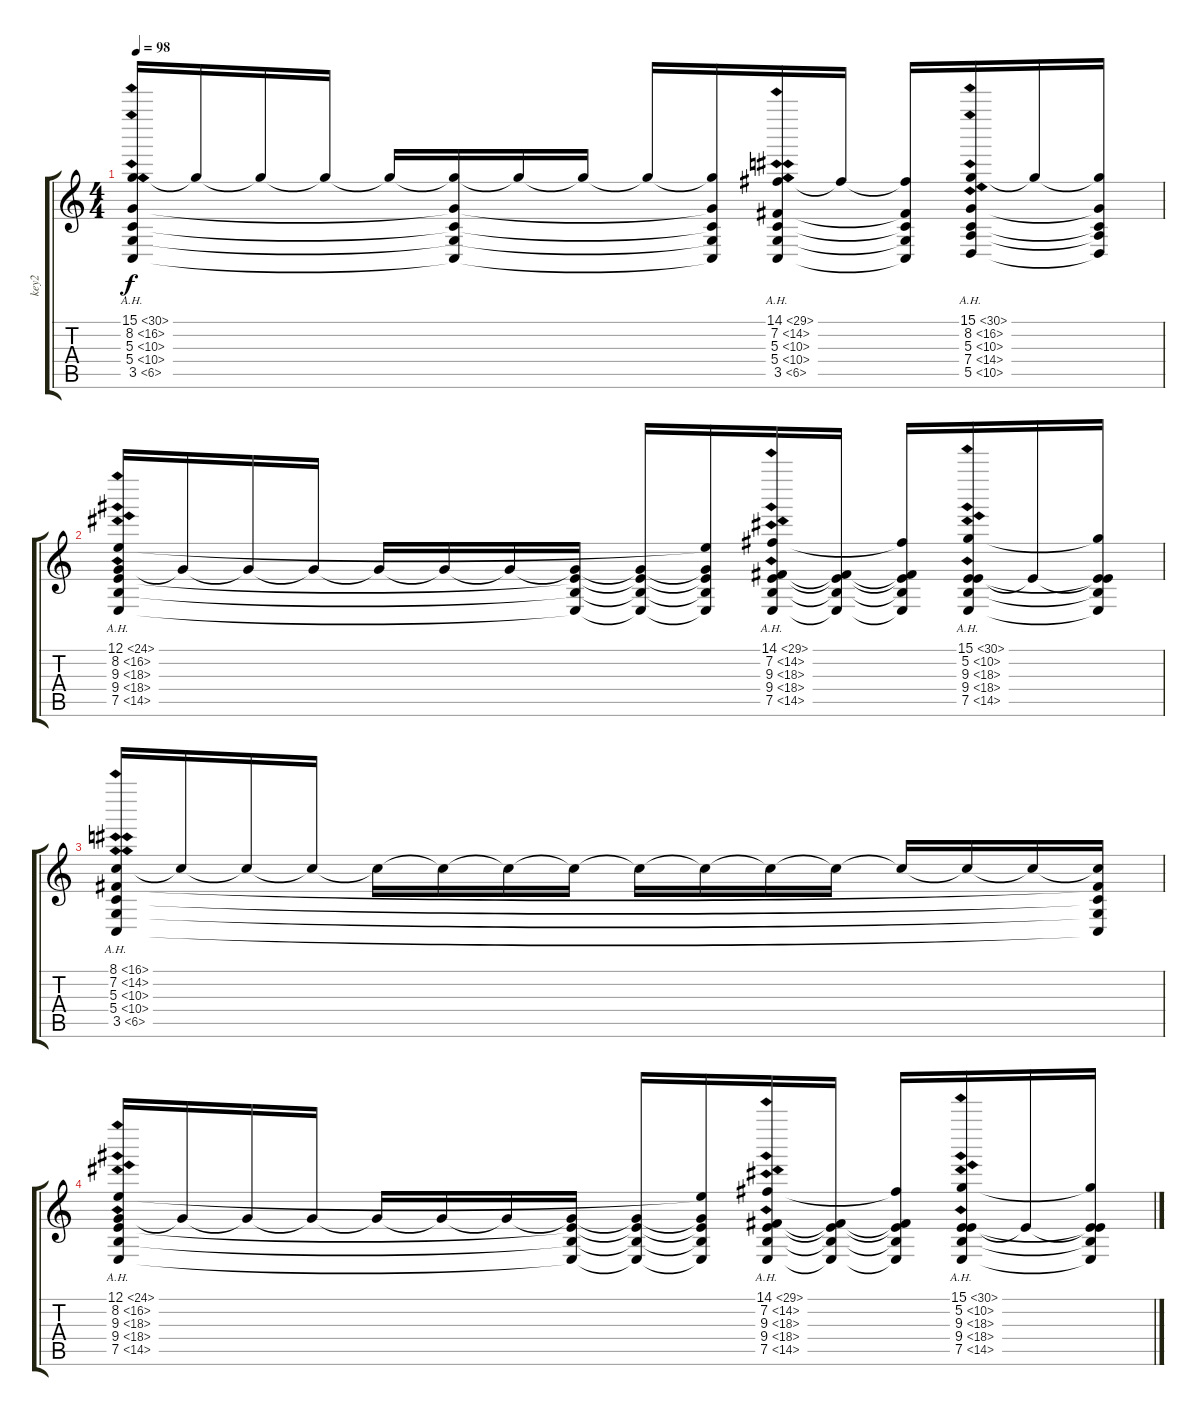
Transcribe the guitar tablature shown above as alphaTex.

\track ("key2" "key2") {instrument stringensemble1}
\staff {score tabs}
\tuning (E4 B3 G3 D3 A2 E2) {hide}
\ts (4 4)
\tempo 98
\clef g2
\ks c
(15.1{ah 15} 8.2{ah 8} 5.3{ah 5} 5.4{ah 5} 3.5{ah 3}).16{dy f} 15.1{t}.16 15.1{t}.16 15.1{t}.16 15.1{t}.16 (15.1{t} 8.2{t} 5.3{t} 5.4{t} 3.5{t}).16 15.1{t}.16 15.1{t}.16 15.1{t}.16 (15.1{t} 8.2{t} 5.3{t} 5.4{t} 3.5{t}).16 (14.1{ah 15} 7.2{ah 7} 5.3{ah 5} 5.4{ah 5} 3.5{ah 3}).16 14.1{t}.16 (14.1{t} 7.2{t} 5.3{t} 5.4{t} 3.5{t}).16 (15.1{ah 15} 8.2{ah 8} 5.3{ah 5} 7.4{ah 7} 5.5{ah 5}).16 15.1{t}.16 (15.1{t} 8.2{t} 5.3{t} 7.4{t} 5.5{t}).16 |
(12.1{ah 12} 8.2{ah 8} 9.3{ah 9} 9.4{ah 9} 7.5{ah 7}).16 8.2{t}.16 8.2{t}.16 8.2{t}.16 8.2{t}.16 8.2{t}.16 8.2{t}.16 (8.2{t} 9.3{t} 9.4{t} 7.5{t}).16 (8.2{t} 9.3{t} 9.4{t} 7.5{t}).16 (12.1{t} 8.2{t} 9.3{t} 9.4{t} 7.5{t}).16 (14.1{ah 15} 7.2{ah 7} 9.3{ah 9} 9.4{ah 9} 7.5{ah 7}).16 (7.2{t} 9.3{t} 9.4{t} 7.5{t}).16 (14.1{t} 7.2{t} 9.3{t} 9.4{t} 7.5{t}).16 (15.1{ah 15} 5.2{ah 5} 9.3{ah 9} 9.4{ah 9} 7.5{ah 7}).16 5.2{t}.16 (15.1{t} 5.2{t} 9.3{t} 9.4{t} 7.5{t}).16 |
(8.1{ah 8} 7.2{ah 7} 5.3{ah 5} 5.4{ah 5} 3.5{ah 3}).16 8.1{t}.16 8.1{t}.16 8.1{t}.16 8.1{t}.16 8.1{t}.16 8.1{t}.16 8.1{t}.16 8.1{t}.16 8.1{t}.16 8.1{t}.16 8.1{t}.16 8.1{t}.16 8.1{t}.16 8.1{t}.16 (8.1{t} 7.2{t} 5.3{t} 5.4{t} 3.5{t}).16 |
(12.1{ah 12} 8.2{ah 8} 9.3{ah 9} 9.4{ah 9} 7.5{ah 7}).16 8.2{t}.16 8.2{t}.16 8.2{t}.16 8.2{t}.16 8.2{t}.16 8.2{t}.16 (8.2{t} 9.3{t} 9.4{t} 7.5{t}).16 (8.2{t} 9.3{t} 9.4{t} 7.5{t}).16 (12.1{t} 8.2{t} 9.3{t} 9.4{t} 7.5{t}).16 (14.1{ah 15} 7.2{ah 7} 9.3{ah 9} 9.4{ah 9} 7.5{ah 7}).16 (7.2{t} 9.3{t} 9.4{t} 7.5{t}).16 (14.1{t} 7.2{t} 9.3{t} 9.4{t} 7.5{t}).16 (15.1{ah 15} 5.2{ah 5} 9.3{ah 9} 9.4{ah 9} 7.5{ah 7}).16 5.2{t}.16 (15.1{t} 5.2{t} 9.3{t} 9.4{t} 7.5{t}).16
